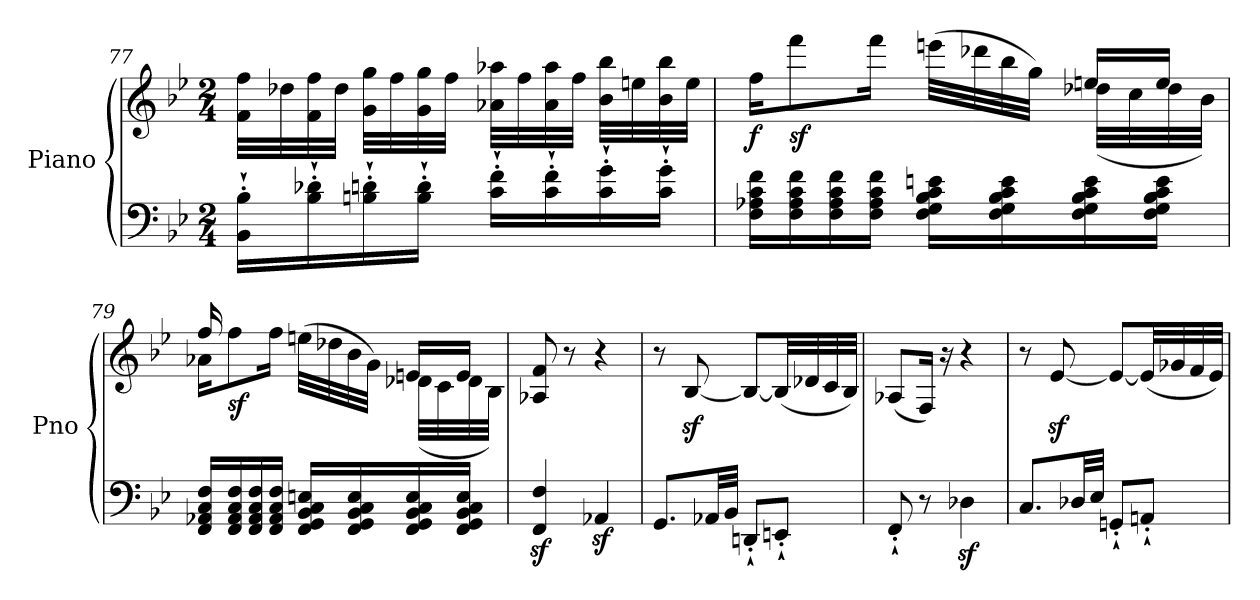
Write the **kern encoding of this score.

**kern	**kern	**dynam
*part1	*part1	*part1
*staff2	*staff1	*staff1/2
*I"Piano	*	*
*I'Pno	*	*
*clefF4	*clefG2	*
*k[b-e-]	*k[b-e-]	*
*B-:	*B-:	*
*M2/4	*M2/4	*
=77	=77	=77
16BB-\`' 16B-\`'LL	32f\ 32ff\LLL	.
.	32dd-X\	.
16B-\`' 16d-X\`'	32f\ 32ff\	.
.	32dd-\JJJ	.
16Bn\`' 16dn\`'	32g\ 32gg\LLL	.
.	32ff\	.
16B\`' 16d\`'JJ	32g\ 32gg\	.
.	32ff\JJJ	.
16c\`' 16f\`'LL	32a-X\ 32aa-X\LLL	.
.	32ff\	.
16c\`' 16f\`'	32a-\ 32aa-\	.
.	32ff\JJJ	.
16c\`' 16g\`'	32b-\ 32bb-\LLL	.
.	32een\	.
16c\`' 16g\`'JJ	32b-\ 32bb-\	.
.	32ee\JJJ	.
!!LO:LB:g=z
=78	=78	=78
*	*^	*
!	!	!	!LO:DY:b
16F\ 16A-X\ 16c\ 16f\LL	16ff\KL	4.ryy	f
!	!	!	!LO:DY:b
16F\ 16A-\ 16c\ 16f\	8fff\	.	sf
16F\ 16A-\ 16c\ 16f\	.	.	.
16F\ 16A-\ 16c\ 16f\JJ	16fff\Jk	.	.
16F\ 16G\ 16B-\ 16c\ 16en\LL	(32eeen\LLL	.	.
.	32ddd-X\	.	.
16F\ 16G\ 16B-\ 16c\ 16e\	32bb-\	.	.
.	32gg\JJJ)	.	.
16F\ 16G\ 16B-\ 16c\ 16e\	16een/LL	(32dd-X\LLL	.
.	.	32cc\	.
16F\ 16G\ 16B-\ 16c\ 16e\JJ	16ee/JJ	32dd-\	.
.	.	32b-\JJJ)	.
=79	=79	=79	=79
*	*	*^	*
16FF/ 16AA-X/ 16C/ 16F/LL	16a-X\KL	4.ryy	16ff/	.
!	!	!	!	!LO:DY:b
16FF/ 16AA-/ 16C/ 16F/	8ff\	.	4..ryy	sf
16FF/ 16AA-/ 16C/ 16F/	.	.	.	.
16FF/ 16AA-/ 16C/ 16F/JJ	16ff\Jk	.	.	.
16FF/ 16GG/ 16BB-/ 16C/ 16En/LL	(32een\LLL	.	.	.
.	32dd-X\	.	.	.
16FF/ 16GG/ 16BB-/ 16C/ 16E/	32b-\	.	.	.
.	32g\JJJ)	.	.	.
16FF/ 16GG/ 16BB-/ 16C/ 16E/	16en/LL	(32d-X\LLL	.	.
.	.	32c\	.	.
16FF/ 16GG/ 16BB-/ 16C/ 16E/JJ	16e/JJ	32d-\	.	.
.	.	32B-\JJJ)	.	.
*	*v	*v	*v	*
=80	=80	=80
4FF/z< 4F/z<	8A-X/ 8f/	.
.	8r	.
4AA-Xz</	4r	.
=81	=81	=81
8.GG/L	8r	.
.	[8B-z>/	.
32AA-X/LL	.	.
32BB-/JJJ	.	.
8DDn`'/L	8B-/L_	.
8EEn`'/J	(32B-/LL]	.
.	32d-X/	.
.	32c/	.
.	32B-/JJJ)	.
!!LO:LB:g=z
=82	=82	=82
8FF`'/	(8A-X/L	.
8r	16F/Jk)	.
.	16r	.
4D-Xz<\	4r	.
=83	=83	=83
8.C/L	8r	.
.	[8e-z</	.
32D-X/LL	.	.
32E-/JJJ	.	.
8GGn`'/L	8e-/L_	.
8AAn`'/J	(32e-/LL]	.
.	32g-X/	.
.	32f/	.
.	32e-/JJJ)	.
=	=	=
*-	*-	*-
